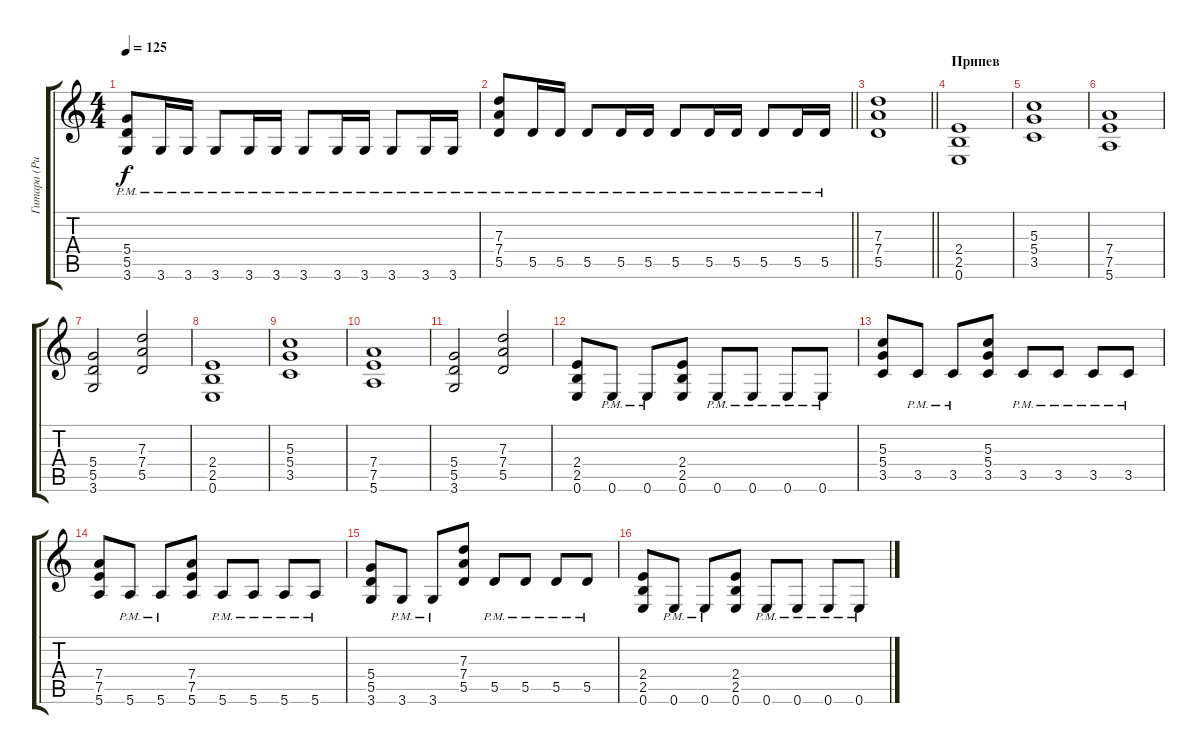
\track ("Гитара (Ритм)" "Гитара (Ри") {instrument distortionguitar}
\staff {score tabs}
\tuning (E4 B3 G3 D3 A2 E2) {hide}
\ts (4 4)
\tempo 125
\clef g2
\ks c
(5.4 5.5 3.6{pm}).8{dy f} 3.6{pm}.16 3.6{pm}.16 3.6{pm}.8 3.6{pm}.16 3.6{pm}.16 3.6{pm}.8 3.6{pm}.16 3.6{pm}.16 3.6{pm}.8 3.6{pm}.16 3.6{pm}.16 |
\barLineRight lightlight
(7.3 7.4 5.5{pm}).8 5.5{pm}.16 5.5{pm}.16 5.5{pm}.8 5.5{pm}.16 5.5{pm}.16 5.5{pm}.8 5.5{pm}.16 5.5{pm}.16 5.5{pm}.8 5.5{pm}.16 5.5{pm}.16 |
\section ("" "")
\barLineRight lightlight
(7.3 7.4 5.5).1 |
\section ("" "Припев")
(2.4 2.5 0.6).1 |
(5.3 5.4 3.5).1 |
(7.4 7.5 5.6).1 |
(5.4 5.5 3.6).2 (7.3 7.4 5.5).2 |
(2.4 2.5 0.6).1 |
(5.3 5.4 3.5).1 |
(7.4 7.5 5.6).1 |
(5.4 5.5 3.6).2 (7.3 7.4 5.5).2 |
(2.4 2.5 0.6).8 0.6{pm}.8 0.6{pm}.8 (2.4 2.5 0.6).8 0.6{pm}.8 0.6{pm}.8 0.6{pm}.8 0.6{pm}.8 |
(5.3 5.4 3.5).8 3.5{pm}.8 3.5{pm}.8 (5.3 5.4 3.5).8 3.5{pm}.8 3.5{pm}.8 3.5{pm}.8 3.5{pm}.8 |
(7.4 7.5 5.6).8 5.6{pm}.8 5.6{pm}.8 (7.4 7.5 5.6).8 5.6{pm}.8 5.6{pm}.8 5.6{pm}.8 5.6{pm}.8 |
(5.4 5.5 3.6).8 3.6{pm}.8 3.6{pm}.8 (7.3 7.4 5.5).8 5.5{pm}.8 5.5{pm}.8 5.5{pm}.8 5.5{pm}.8 |
(2.4 2.5 0.6).8 0.6{pm}.8 0.6{pm}.8 (2.4 2.5 0.6).8 0.6{pm}.8 0.6{pm}.8 0.6{pm}.8 0.6{pm}.8
